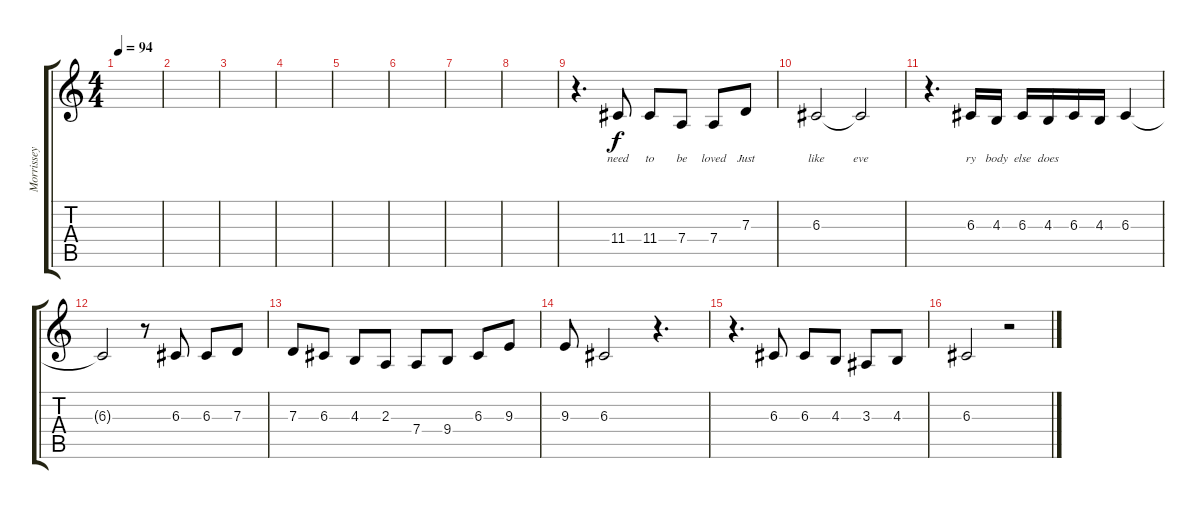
\track ("Morrissey" "Morrissey") {instrument pad7halo}
\staff {score tabs}
\tuning (E4 B3 G3 D3 A2 E2) {hide}
\ts (4 4)
\tempo 94
\clef g2
\ks c
|
|
|
|
|
|
|
|
r.4{d} 11.4.8{lyrics (0 "need") lyrics (1 "") lyrics (2 "") lyrics (3 "") lyrics (4 "")} 11.4.8{lyrics (0 "to") lyrics (1 "") lyrics (2 "") lyrics (3 "") lyrics (4 "")} 7.4.8{lyrics (0 "be") lyrics (1 "") lyrics (2 "") lyrics (3 "") lyrics (4 "")} 7.4.8{lyrics (0 "loved") lyrics (1 "") lyrics (2 "") lyrics (3 "") lyrics (4 "")} 7.3.8{lyrics (0 "Just") lyrics (1 "") lyrics (2 "") lyrics (3 "") lyrics (4 "")} |
6.3.2{lyrics (0 "like") lyrics (1 "") lyrics (2 "") lyrics (3 "") lyrics (4 "")} 6.3{t}.2{lyrics (0 "eve") lyrics (1 "") lyrics (2 "") lyrics (3 "") lyrics (4 "")} |
r.4{d} 6.3.16{lyrics (0 "ry") lyrics (1 "") lyrics (2 "") lyrics (3 "") lyrics (4 "")} 4.3.16{lyrics (0 "body") lyrics (1 "") lyrics (2 "") lyrics (3 "") lyrics (4 "")} 6.3.16{lyrics (0 "else") lyrics (1 "") lyrics (2 "") lyrics (3 "") lyrics (4 "")} 4.3.16{lyrics (0 "does") lyrics (1 "") lyrics (2 "") lyrics (3 "") lyrics (4 "")} 6.3.16 4.3.16 6.3.4 |
6.3{t}.2 r.8 6.3.8 6.3.8 7.3.8 |
7.3.8 6.3.8 4.3.8 2.3.8 7.4.8 9.4.8 6.3.8 9.3.8 |
9.3.8 6.3.2 r.4{d} |
r.4{d} 6.3.8 6.3.8 4.3.8 3.3.8 4.3.8 |
6.3.2 r.2
